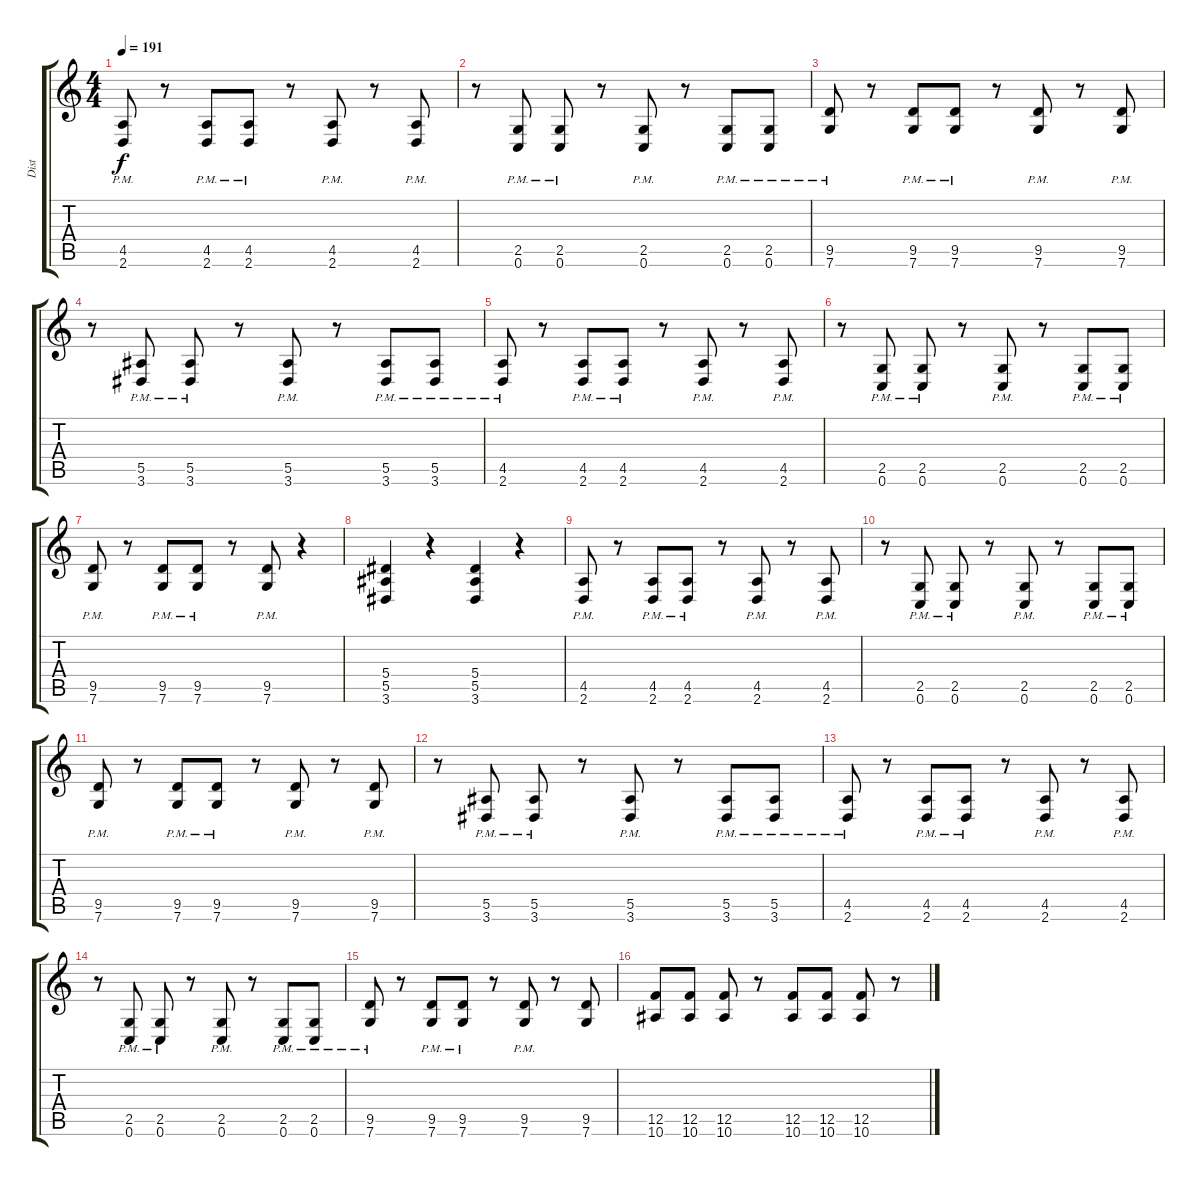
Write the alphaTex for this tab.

\track ("Dist" "Dist") {instrument distortionguitar}
\staff {score tabs}
\tuning (C4 G3 Eb3 Bb2 F2 C2) {hide}
\ts (4 4)
\tempo 191
\clef g2
\ks c
(4.5{pm} 2.6{pm}).8{dy f} r.8 (4.5{pm} 2.6{pm}).8 (4.5{pm} 2.6{pm}).8 r.8 (4.5{pm} 2.6{pm}).8 r.8 (4.5{pm} 2.6{pm}).8 |
r.8 (2.5{pm} 0.6{pm}).8 (2.5{pm} 0.6{pm}).8 r.8 (2.5{pm} 0.6{pm}).8 r.8 (2.5{pm} 0.6{pm}).8 (2.5{pm} 0.6{pm}).8 |
(9.5{pm} 7.6{pm}).8 r.8 (9.5{pm} 7.6{pm}).8 (9.5{pm} 7.6{pm}).8 r.8 (9.5{pm} 7.6{pm}).8 r.8 (9.5{pm} 7.6{pm}).8 |
r.8 (5.5{pm} 3.6{pm}).8 (5.5{pm} 3.6{pm}).8 r.8 (5.5{pm} 3.6{pm}).8 r.8 (5.5{pm} 3.6{pm}).8 (5.5{pm} 3.6{pm}).8 |
(4.5{pm} 2.6{pm}).8 r.8 (4.5{pm} 2.6{pm}).8 (4.5{pm} 2.6{pm}).8 r.8 (4.5{pm} 2.6{pm}).8 r.8 (4.5{pm} 2.6{pm}).8 |
r.8 (2.5{pm} 0.6{pm}).8 (2.5{pm} 0.6{pm}).8 r.8 (2.5{pm} 0.6{pm}).8 r.8 (2.5{pm} 0.6{pm}).8 (2.5{pm} 0.6{pm}).8 |
(9.5{pm} 7.6{pm}).8 r.8 (9.5{pm} 7.6{pm}).8 (9.5{pm} 7.6{pm}).8 r.8 (9.5{pm} 7.6{pm}).8 r.4 |
(5.4 5.5 3.6).4 r.4 (5.4 5.5 3.6).4 r.4 |
(4.5{pm} 2.6{pm}).8 r.8 (4.5{pm} 2.6{pm}).8 (4.5{pm} 2.6{pm}).8 r.8 (4.5{pm} 2.6{pm}).8 r.8 (4.5{pm} 2.6{pm}).8 |
r.8 (2.5{pm} 0.6{pm}).8 (2.5{pm} 0.6{pm}).8 r.8 (2.5{pm} 0.6{pm}).8 r.8 (2.5{pm} 0.6{pm}).8 (2.5{pm} 0.6{pm}).8 |
(9.5{pm} 7.6{pm}).8 r.8 (9.5{pm} 7.6{pm}).8 (9.5{pm} 7.6{pm}).8 r.8 (9.5{pm} 7.6{pm}).8 r.8 (9.5{pm} 7.6{pm}).8 |
r.8 (5.5{pm} 3.6{pm}).8 (5.5{pm} 3.6{pm}).8 r.8 (5.5{pm} 3.6{pm}).8 r.8 (5.5{pm} 3.6{pm}).8 (5.5{pm} 3.6{pm}).8 |
(4.5{pm} 2.6{pm}).8 r.8 (4.5{pm} 2.6{pm}).8 (4.5{pm} 2.6{pm}).8 r.8 (4.5{pm} 2.6{pm}).8 r.8 (4.5{pm} 2.6{pm}).8 |
r.8 (2.5{pm} 0.6{pm}).8 (2.5{pm} 0.6{pm}).8 r.8 (2.5{pm} 0.6{pm}).8 r.8 (2.5{pm} 0.6{pm}).8 (2.5{pm} 0.6{pm}).8 |
(9.5{pm} 7.6{pm}).8 r.8 (9.5{pm} 7.6{pm}).8 (9.5{pm} 7.6{pm}).8 r.8 (9.5{pm} 7.6{pm}).8 r.8 (9.5 7.6).8 |
(12.5 10.6).8 (12.5 10.6).8 (12.5 10.6).8 r.8 (12.5 10.6).8 (12.5 10.6).8 (12.5 10.6).8 r.8
